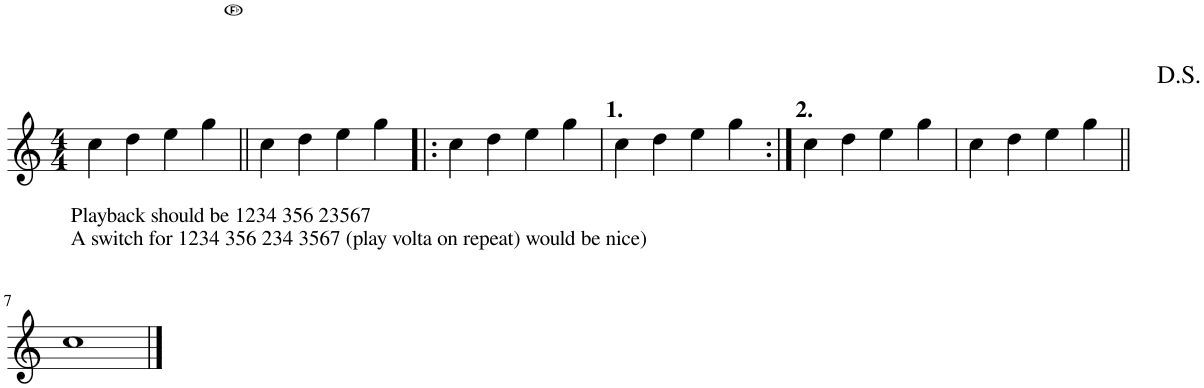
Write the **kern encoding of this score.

**kern
*part1
*staff1
*I"Flute
*I'Fl.
*clefG2
*k[]
*M4/4
=1
!LO:TX:b:t=Playback should be 1234 356 23567
!LO:TX:b:t=A switch for 1234 356 234 3567 (play volta on repeat) would be nice)
4cc\
4dd\
4ee\
4gg\
=2||
4cc\
4dd\
4ee\
4gg\
=3!|:
4cc\
4dd\
4ee\
4gg\
=4
4cc\
4dd\
4ee\
4gg\
=5:|!
4cc\
4dd\
4ee\
4gg\
=6
4cc\
4dd\
4ee\
4gg\
!!LO:LB:g=z
=7||
1cc
==
*-
